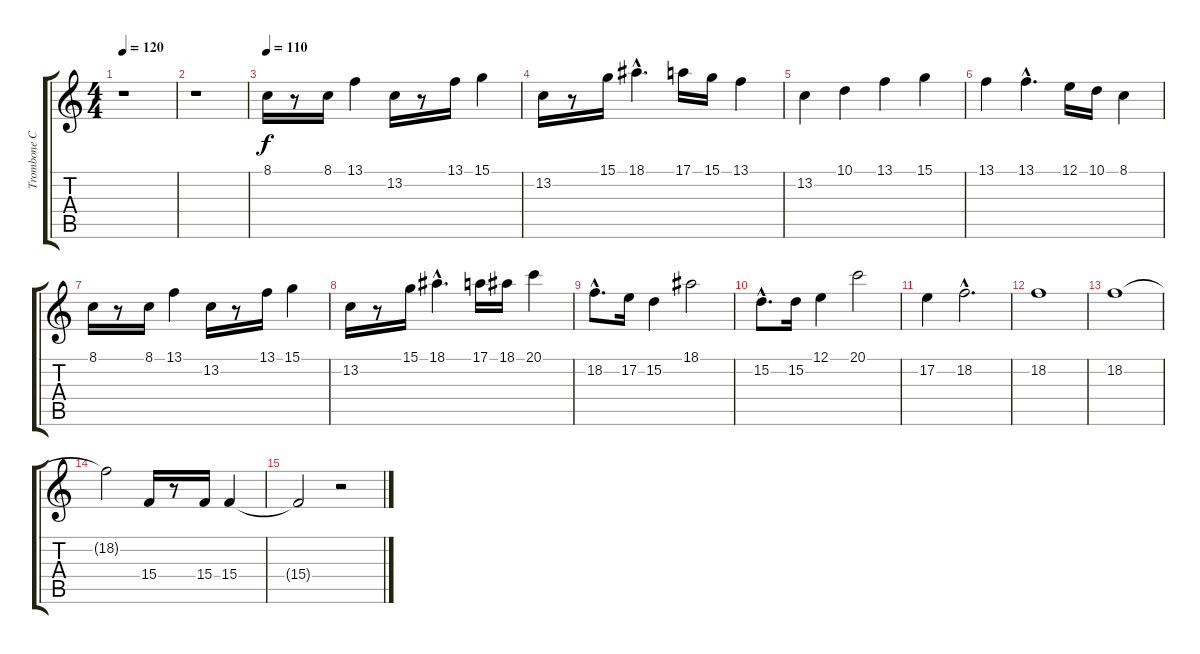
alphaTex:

\track ("Trombone C" "Trombone C") {instrument trombone}
\staff {score tabs}
\tuning (E4 B3 G3 D3 A2 E2) {hide}
\ts (4 4)
\tempo 120
\clef g2
\ks c
r.1{dy f} |
r.1 |
\tempo 110
8.1.16 r.8 8.1.16 13.1.4 13.2.16 r.8 13.1.16 15.1.4 |
13.2.16 r.8 15.1.16 18.1{hac}.4{d} 17.1.16 15.1.16 13.1.4 |
13.2.4 10.1.4 13.1.4 15.1.4 |
13.1.4 13.1{hac}.4{d} 12.1.16 10.1.16 8.1.4 |
8.1.16 r.8 8.1.16 13.1.4 13.2.16 r.8 13.1.16 15.1.4 |
13.2.16 r.8 15.1.16 18.1{hac}.4{d} 17.1.16 18.1.16 20.1.4 |
18.2{hac}.8{d} 17.2.16 15.2.4 18.1.2 |
15.2{hac}.8{d} 15.2.16 12.1.4 20.1.2 |
17.2.4 18.2{hac}.2{d} |
18.2.1 |
18.2.1 |
18.2{t}.2 15.4.16 r.8 15.4.16 15.4.4 |
15.4{t}.2 r.2
